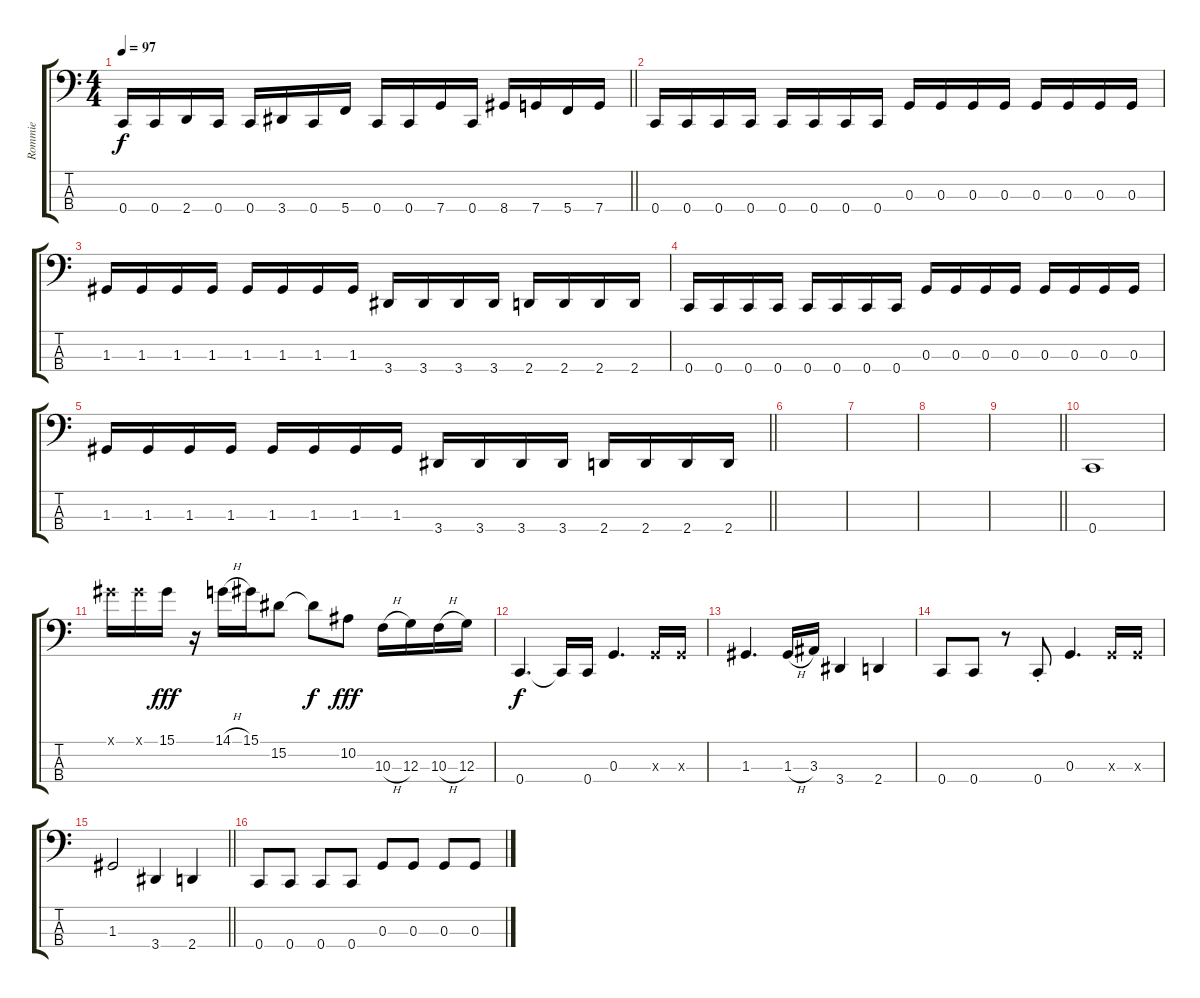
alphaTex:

\track ("Rommie" "Rommie") {instrument electricbassfinger}
\staff {score tabs}
\tuning (F2 C2 G1 C1) {hide}
\ts (4 4)
\tempo 97
\clef f4
\barLineRight lightlight
\ks c
0.4.16{dy f} 0.4.16 2.4.16 0.4.16 0.4.16 3.4.16 0.4.16 5.4.16 0.4.16 0.4.16 7.4.16 0.4.16 8.4.16 7.4.16 5.4.16 7.4.16 |
0.4.16 0.4.16 0.4.16 0.4.16 0.4.16 0.4.16 0.4.16 0.4.16 0.3.16 0.3.16 0.3.16 0.3.16 0.3.16 0.3.16 0.3.16 0.3.16 |
1.3.16 1.3.16 1.3.16 1.3.16 1.3.16 1.3.16 1.3.16 1.3.16 3.4.16 3.4.16 3.4.16 3.4.16 2.4.16 2.4.16 2.4.16 2.4.16 |
0.4.16 0.4.16 0.4.16 0.4.16 0.4.16 0.4.16 0.4.16 0.4.16 0.3.16 0.3.16 0.3.16 0.3.16 0.3.16 0.3.16 0.3.16 0.3.16 |
\barLineRight lightlight
1.3.16 1.3.16 1.3.16 1.3.16 1.3.16 1.3.16 1.3.16 1.3.16 3.4.16 3.4.16 3.4.16 3.4.16 2.4.16 2.4.16 2.4.16 2.4.16 |
|
|
|
\barLineRight lightlight
|
0.4.1 |
15.1{x}.16 15.1{x}.16 15.1.16{dy fff} r.16 14.1{h}.16 15.1.16 15.2.8 15.2{t}.8{dy f} 10.2.8{dy fff} 10.3{h}.16 12.3.16 10.3{h}.16 12.3.16 |
0.4.4{d dy f} 0.4{t}.16 0.4.16 0.3.4{d} 0.3{x}.16 0.3{x}.16 |
1.3.4{d} 1.3{h}.16 3.3.16 3.4.4 2.4.4 |
0.4.8 0.4.8 r.8 0.4{st}.8 0.3.4{d} 0.3{x}.16 0.3{x}.16 |
\barLineRight lightlight
1.3.2 3.4.4 2.4.4 |
0.4.8 0.4.8 0.4.8 0.4.8 0.3.8 0.3.8 0.3.8 0.3.8
